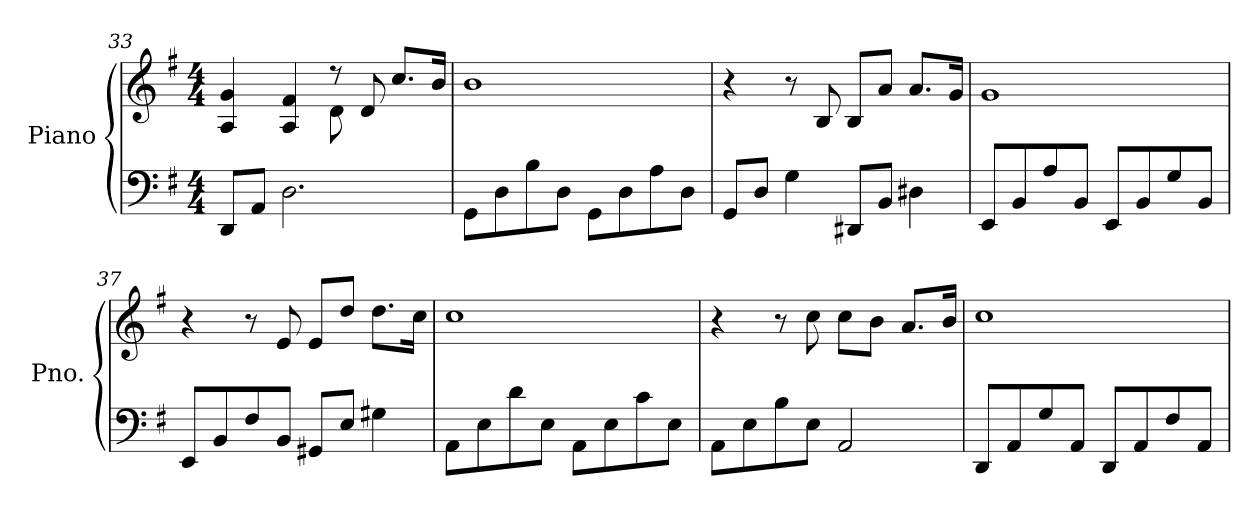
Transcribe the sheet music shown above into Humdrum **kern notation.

**kern	**kern
*part1	*part1
*staff2	*staff1
*I"Piano	*
*I'Pno.	*
*clefF4	*clefG2
*k[f#]	*k[f#]
*M4/4	*M4/4
=33	=33
*	*^
8DD/L	4A/ 4g/	2ryy
8AA/J	.	.
2.D\	4A/ 4f#/	.
.	8r	8d\
.	8d/	4.ryy
.	8.cc/L	.
.	16b/Jk	.
*	*v	*v
=34	=34
8GG\L	1b
8D\	.
8B\	.
8D\J	.
8GG\L	.
8D\	.
8A\	.
8D\J	.
!!LO:LB:g=z
=35	=35
8GG/L	4r
8D/J	.
4G\	8r
.	8B/
8DD#X/L	8B/L
8BB/J	8a/J
4D#X\	8.a/L
.	16g/Jk
=36	=36
8EE/L	1g
8BB/	.
8A/	.
8BB/J	.
8EE/L	.
8BB/	.
8G/	.
8BB/J	.
=37	=37
8EE/L	4r
8BB/	.
8F#/	8r
8BB/J	8e/
8GG#X/L	8e/L
8E/J	8dd/J
4G#X\	8.dd\L
.	16cc\Jk
=38	=38
8AA\L	1cc
8E\	.
8d\	.
8E\J	.
8AA\L	.
8E\	.
8c\	.
8E\J	.
=39	=39
8AA\L	4r
8E\	.
8B\	8r
8E\J	8cc\
2AA/	8cc\L
.	8b\J
.	8.a/L
.	16b/Jk
!!LO:LB:g=z
=40	=40
8DD/L	1cc
8AA/	.
8G/	.
8AA/J	.
8DD/L	.
8AA/	.
8F#/	.
8AA/J	.
=	=
*-	*-
